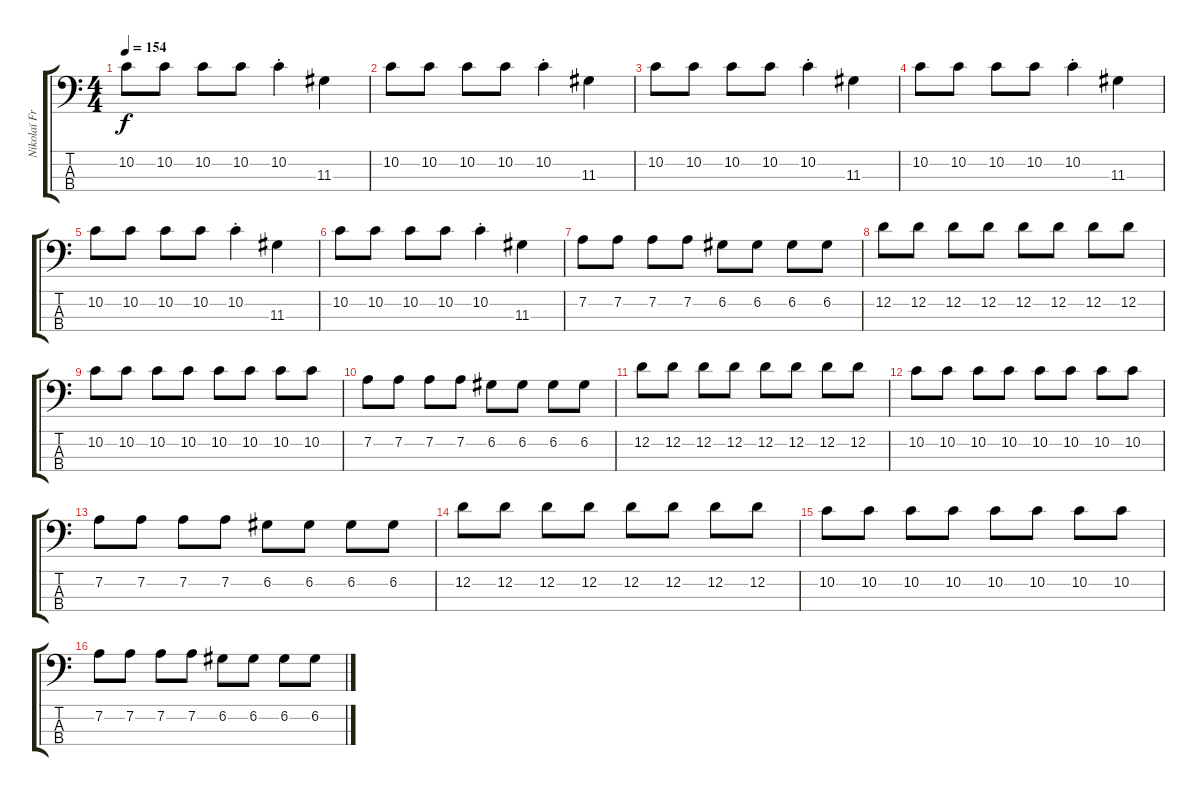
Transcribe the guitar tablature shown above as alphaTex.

\track ("Nikolaï Fraiture" "Nikolaï Fr") {instrument electricbasspick}
\staff {score tabs}
\tuning (G2 D2 A1 E1) {hide}
\ts (4 4)
\tempo 154
\clef f4
\ks c
10.2.8{dy f} 10.2.8 10.2.8 10.2.8 10.2{st}.4 11.3.4 |
10.2.8 10.2.8 10.2.8 10.2.8 10.2{st}.4 11.3.4 |
10.2.8 10.2.8 10.2.8 10.2.8 10.2{st}.4 11.3.4 |
10.2.8 10.2.8 10.2.8 10.2.8 10.2{st}.4 11.3.4 |
10.2.8 10.2.8 10.2.8 10.2.8 10.2{st}.4 11.3.4 |
10.2.8 10.2.8 10.2.8 10.2.8 10.2{st}.4 11.3.4 |
7.2.8 7.2.8 7.2.8 7.2.8 6.2.8 6.2.8 6.2.8 6.2.8 |
12.2.8 12.2.8 12.2.8 12.2.8 12.2.8 12.2.8 12.2.8 12.2.8 |
10.2.8 10.2.8 10.2.8 10.2.8 10.2.8 10.2.8 10.2.8 10.2.8 |
7.2.8 7.2.8 7.2.8 7.2.8 6.2.8 6.2.8 6.2.8 6.2.8 |
12.2.8 12.2.8 12.2.8 12.2.8 12.2.8 12.2.8 12.2.8 12.2.8 |
10.2.8 10.2.8 10.2.8 10.2.8 10.2.8 10.2.8 10.2.8 10.2.8 |
7.2.8 7.2.8 7.2.8 7.2.8 6.2.8 6.2.8 6.2.8 6.2.8 |
12.2.8 12.2.8 12.2.8 12.2.8 12.2.8 12.2.8 12.2.8 12.2.8 |
10.2.8 10.2.8 10.2.8 10.2.8 10.2.8 10.2.8 10.2.8 10.2.8 |
7.2.8 7.2.8 7.2.8 7.2.8 6.2.8 6.2.8 6.2.8 6.2.8
